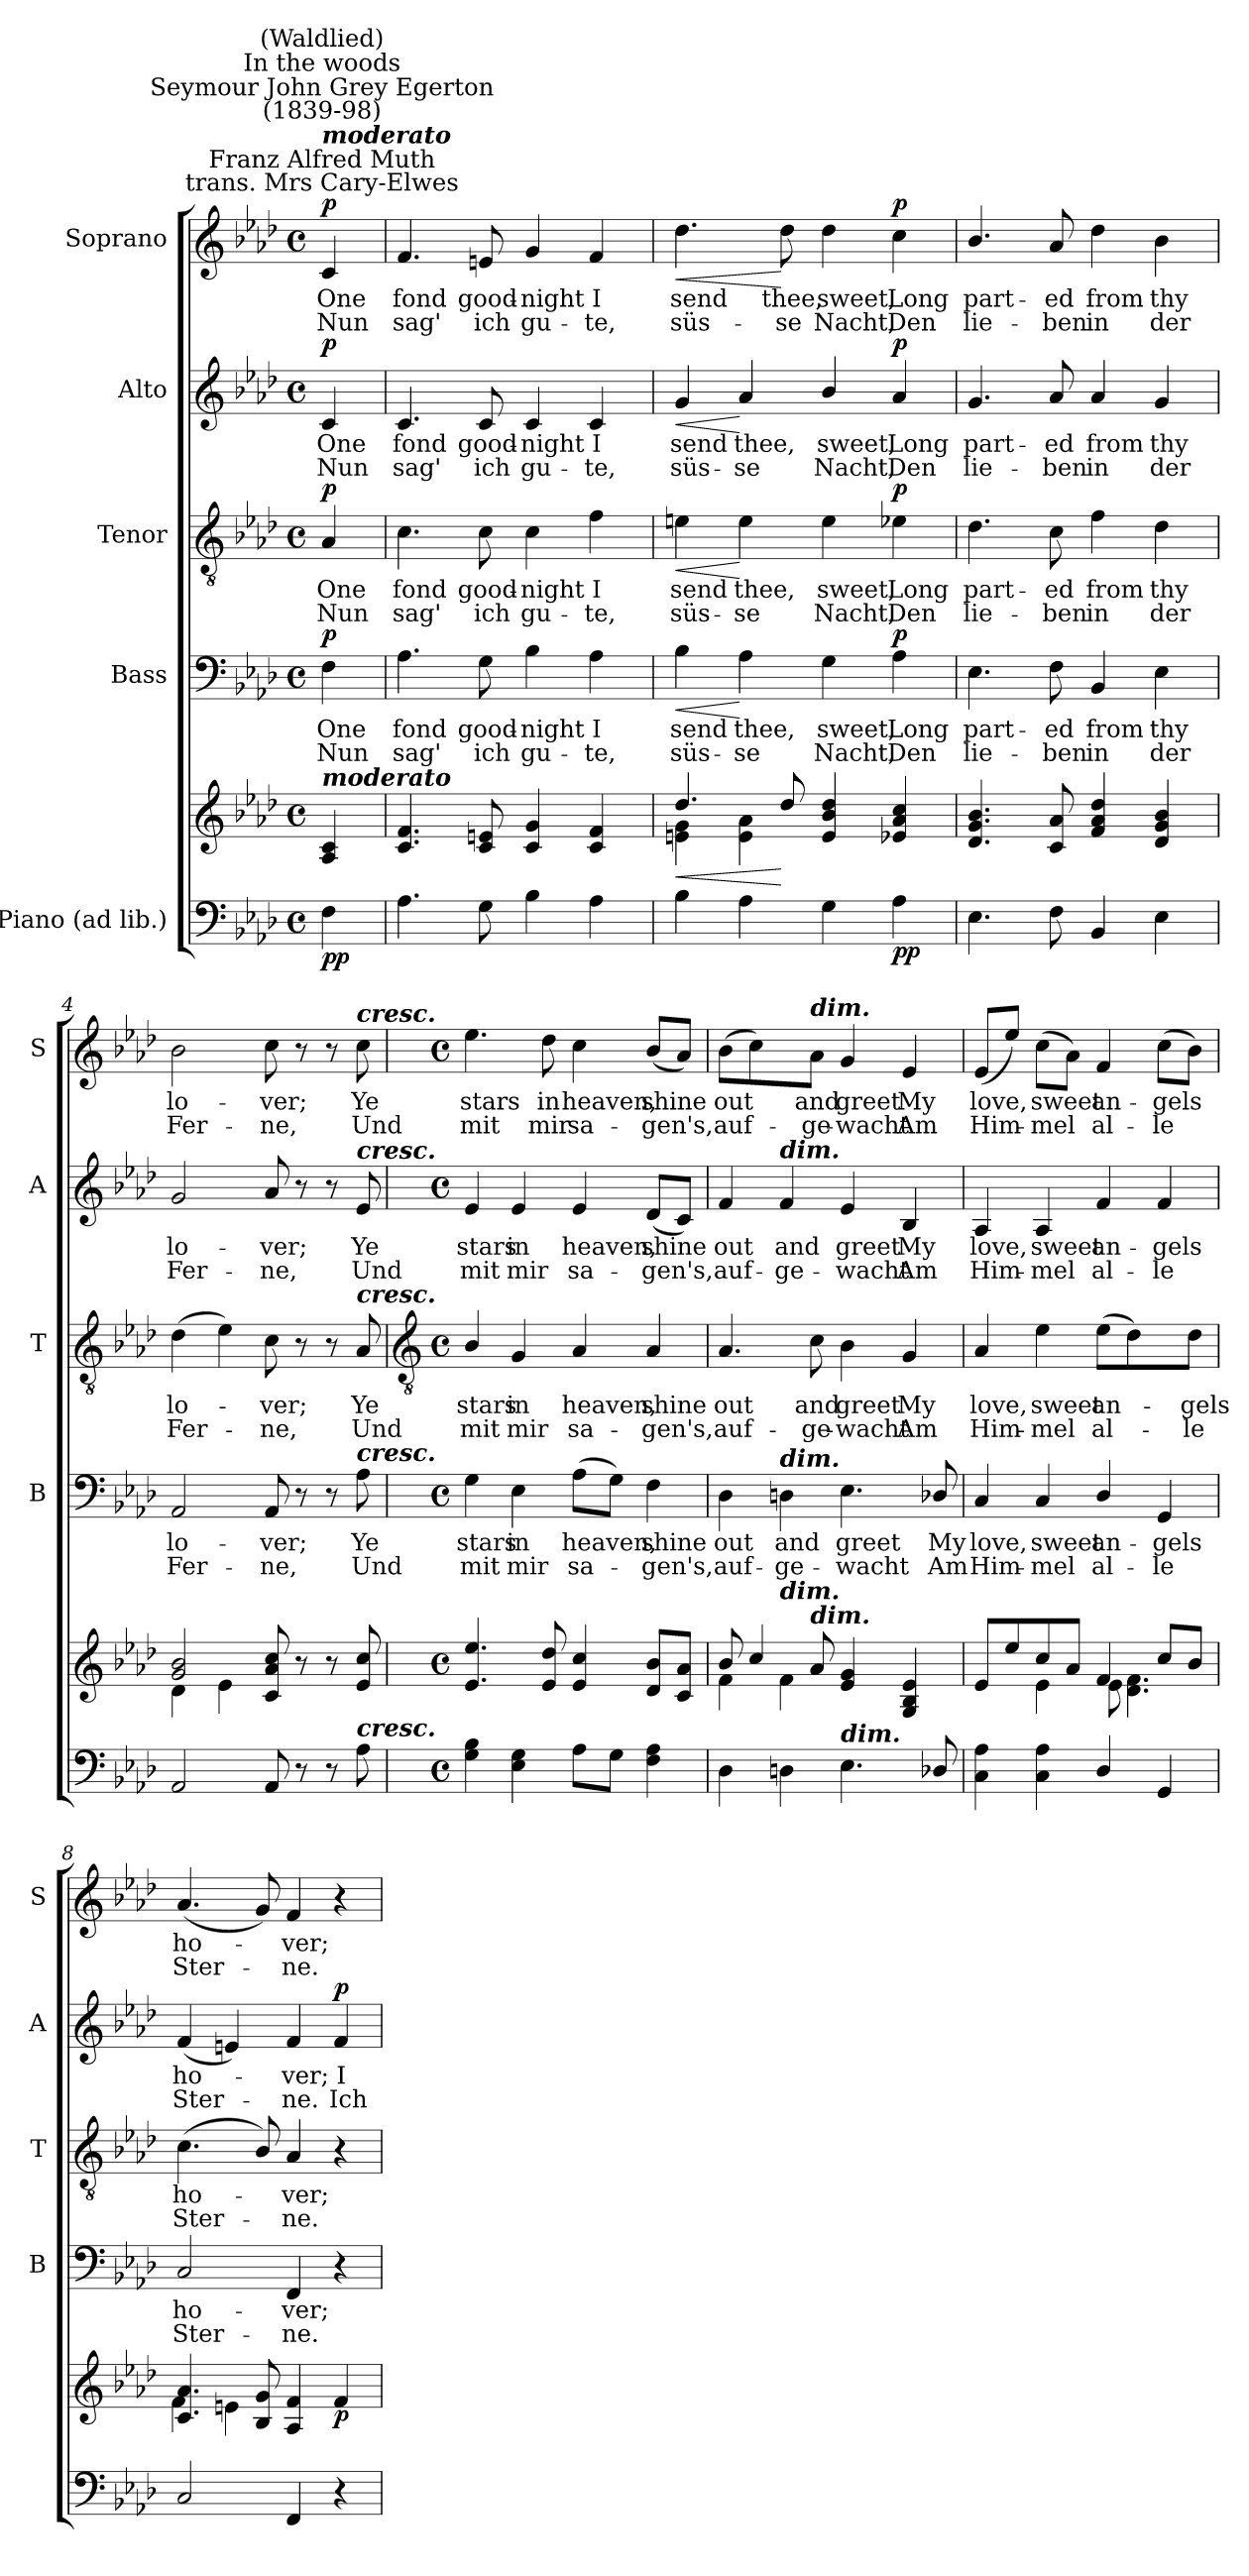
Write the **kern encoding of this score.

**kern	**kern	**dynam	**kern	**text	**text	**dynam	**kern	**text	**text	**dynam	**kern	**text	**text	**dynam	**kern	**text	**text	**dynam
*part5	*part5	*part5	*part4	*part4	*part4	*part4	*part3	*part3	*part3	*part3	*part2	*part2	*part2	*part2	*part1	*part1	*part1	*part1
*staff6	*staff5	*staff5/6	*staff4	*staff4	*staff4	*staff4	*staff3	*staff3	*staff3	*staff3	*staff2	*staff2	*staff2	*staff2	*staff1	*staff1	*staff1	*staff1
*I"Piano (ad lib.)	*	*	*I"Bass	*	*	*	*I"Tenor	*	*	*	*I"Alto	*	*	*	*I"Soprano	*	*	*
*	*	*	*I'B	*	*	*	*I'T	*	*	*	*I'A	*	*	*	*I'S	*	*	*
*clefF4	*clefG2	*	*clefF4	*	*	*	*clefGv2	*	*	*	*clefG2	*	*	*	*clefG2	*	*	*
*k[b-e-a-d-]	*k[b-e-a-d-]	*	*k[b-e-a-d-]	*	*	*	*k[b-e-a-d-]	*	*	*	*k[b-e-a-d-]	*	*	*	*k[b-e-a-d-]	*	*	*
*A-:	*A-:	*	*A-:	*	*	*	*A-:	*	*	*	*A-:	*	*	*	*A-:	*	*	*
*M4/4	*M4/4	*	*M4/4	*	*	*	*M4/4	*	*	*	*M4/4	*	*	*	*M4/4	*	*	*
*met(c)	*met(c)	*	*met(c)	*	*	*	*met(c)	*	*	*	*met(c)	*	*	*	*met(c)	*	*	*
*MM92	*MM92	*	*MM92	*	*	*	*MM92	*	*	*	*MM92	*	*	*	*MM92	*	*	*
=	=	=	=	=	=	=	=	=	=	=	=	=	=	=	=	=	=	=
*	*^	*	*	*	*	*	*	*	*	*	*	*	*	*	*	*	*	*
!	!	!	!	!	!	!	!	!	!	!	!	!	!	!	!	!LO:TX:a:cj:t=Franz Alfred Muth\ntrans. Mrs Cary-Elwes	!	!	!
!	!	!	!	!	!	!	!	!	!	!	!	!	!	!	!	!LO:TX:a:Bi:t=moderato	!	!	!
!	!	!	!	!	!	!	!	!	!	!	!	!	!	!	!	!LO:TX:a:cj:t=Seymour John Grey Egerton\n(1839-98)	!	!	!
!	!	!	!	!	!	!	!	!	!	!	!	!	!	!	!	!LO:TX:a:cj:t=In the woods	!	!	!
!	!	!	!	!	!	!	!	!	!	!	!	!	!	!	!	!LO:TX:a:cj:t=(Waldlied)	!	!	!
!	!LO:TX:a:Bi:t=moderato	!	!	!	!	!	!	!	!	!	!	!	!	!	!	!	!	!	!
!	!	!	!LO:DY:b=2	!	!LO:LY:b	!LO:LY:b	!	!	!LO:LY:b	!LO:LY:b	!	!	!LO:LY:b	!LO:LY:b	!	!	!LO:LY:b	!LO:LY:b	!
!	!	!	!LO:DY:n=1:b	!	!	!	!LO:DY:b	!	!	!	!LO:DY:b	!	!	!	!LO:DY:b	!	!	!	!LO:DY:b
4F\	4A-/ 4c/	4ryy	p p	4F	One	Nun	p	4A-	One	Nun	p	4c	One	Nun	p	4c	One	Nun	p
=1	=1	=1	=1	=1	=1	=1	=1	=1	=1	=1	=1	=1	=1	=1	=1	=1	=1	=1	=1
!	!	!	!	!	!LO:LY:b	!LO:LY:b	!	!	!LO:LY:b	!LO:LY:b	!	!	!LO:LY:b	!LO:LY:b	!	!	!LO:LY:b	!LO:LY:b	!
4.A-	4.c/ 4.f/	1ryy	.	4.A-	fond	sag'	.	4.c	fond	sag'	.	4.c	fond	sag'	.	4.f	fond	sag'	.
!	!	!	!	!	!LO:LY:b	!LO:LY:b	!	!	!LO:LY:b	!LO:LY:b	!	!	!LO:LY:b	!LO:LY:b	!	!	!LO:LY:b	!LO:LY:b	!
8G	8c/ 8en/	.	.	8G	good-	-ich	.	8c	good-	-ich	.	8c	good-	-ich	.	8en	good-	-ich	.
!	!	!	!	!	!LO:LY:b	!LO:LY:b	!	!	!LO:LY:b	!LO:LY:b	!	!	!LO:LY:b	!LO:LY:b	!	!	!LO:LY:b	!LO:LY:b	!
4B-	4c/ 4g/	.	.	4B-	night	gu-	.	4c	night	gu-	.	4c	night	gu-	.	4g	night	gu-	.
!	!	!	!	!	!LO:LY:b	!LO:LY:b	!	!	!LO:LY:b	!LO:LY:b	!	!	!LO:LY:b	!LO:LY:b	!	!	!LO:LY:b	!LO:LY:b	!
4A-	4c/ 4f/	.	.	4A-	-I	te,	.	4f	-I	te,	.	4c	-I	te,	.	4f	-I	te,	.
=2	=2	=2	=2	=2	=2	=2	=2	=2	=2	=2	=2	=2	=2	=2	=2	=2	=2	=2	=2
!	!	!	!LO:HP:b	!	!LO:LY:b	!LO:LY:b	!LO:HP:b	!	!LO:LY:b	!LO:LY:b	!LO:HP:b	!	!LO:LY:b	!LO:LY:b	!LO:HP:b	!	!LO:LY:b	!LO:LY:b	!LO:HP:b
4B-	4.dd-/	4en\ 4g\	<	4B-	send	süs-	<	4en	send	süs-	<	4g	send	süs-	<	4.dd-	send	süs-	<
!	!	!	!	!	!LO:LY:b	!LO:LY:b	!	!	!LO:LY:b	!LO:LY:b	!	!	!LO:LY:b	!LO:LY:b	!	!	!	!	!
4A-	.	4e\ 4a-\	.	4A-	-thee,	se	[	4e	-thee,	se	[	4a-	-thee,	se	[	.	.	.	.
!	!	!	!	!	!	!	!	!	!	!	!	!	!	!	!	!	!LO:LY:b	!LO:LY:b	!
.	8dd-/	.	[	.	.	.	.	.	.	.	.	.	.	.	.	8dd-	-thee,	se	[
!	!	!	!	!	!LO:LY:b	!LO:LY:b	!	!	!LO:LY:b	!LO:LY:b	!	!	!LO:LY:b	!LO:LY:b	!	!	!LO:LY:b	!LO:LY:b	!
4G	4e/ 4b-/ 4dd-/	2ryy	.	4G	sweet,	Nacht,	.	4e	sweet,	Nacht,	.	4b-/	sweet,	Nacht,	.	4dd-	sweet,	Nacht,	.
!	!	!	!LO:DY:b=2	!	!LO:LY:b	!LO:LY:b	!	!	!LO:LY:b	!LO:LY:b	!	!	!LO:LY:b	!LO:LY:b	!	!	!LO:LY:b	!LO:LY:b	!
!	!	!	!LO:DY:n=1:b	!	!	!	!LO:DY:b	!	!	!	!LO:DY:b	!	!	!	!LO:DY:b	!	!	!	!LO:DY:b
4A-	4e-X/ 4a-/ 4cc/	.	p p	4A-	Long	Den	p	4e-X	Long	Den	p	4a-	Long	Den	p	4cc	Long	Den	p
=3	=3	=3	=3	=3	=3	=3	=3	=3	=3	=3	=3	=3	=3	=3	=3	=3	=3	=3	=3
!	!	!	!	!	!LO:LY:b	!LO:LY:b	!	!	!LO:LY:b	!LO:LY:b	!	!	!LO:LY:b	!LO:LY:b	!	!	!LO:LY:b	!LO:LY:b	!
4.E-	4.d-/ 4.g/ 4.b-/	1ryy	.	4.E-	part-	-lie-	.	4.d-	part-	-lie-	.	4.g	part-	-lie-	.	4.b-/	part-	-lie-	.
!	!	!	!	!	!LO:LY:b	!LO:LY:b	!	!	!LO:LY:b	!LO:LY:b	!	!	!LO:LY:b	!LO:LY:b	!	!	!LO:LY:b	!LO:LY:b	!
8F	8c/ 8a-/	.	.	8F	-ed	ben	.	8c	-ed	ben	.	8a-	-ed	ben	.	8a-	-ed	ben	.
!	!	!	!	!	!LO:LY:b	!LO:LY:b	!	!	!LO:LY:b	!LO:LY:b	!	!	!LO:LY:b	!LO:LY:b	!	!	!LO:LY:b	!LO:LY:b	!
4BB-	4f/ 4a-/ 4dd-/	.	.	4BB-	from	in	.	4f	from	in	.	4a-	from	in	.	4dd-	from	in	.
!	!	!	!	!	!LO:LY:b	!LO:LY:b	!	!	!LO:LY:b	!LO:LY:b	!	!	!LO:LY:b	!LO:LY:b	!	!	!LO:LY:b	!LO:LY:b	!
4E-	4d-/ 4g/ 4b-/	.	.	4E-	thy	der	.	4d-	thy	der	.	4g	thy	der	.	4b-	thy	der	.
=4	=4	=4	=4	=4	=4	=4	=4	=4	=4	=4	=4	=4	=4	=4	=4	=4	=4	=4	=4
!	!	!	!	!	!LO:LY:b	!LO:LY:b	!	!	!LO:LY:b	!LO:LY:b	!	!	!LO:LY:b	!LO:LY:b	!	!	!LO:LY:b	!LO:LY:b	!
2AA-	2g/ 2b-/	4d-\	.	2AA-	lo-	-Fer-	.	(>4d-	lo-	Fer-	.	2g	lo-	-Fer-	.	2b-	lo-	-Fer-	.
.	.	4e-\	.	.	.	.	.	4e-)	.	.	.	.	.	.	.	.	.	.	.
!	!	!	!	!	!LO:LY:b	!LO:LY:b	!	!	!LO:LY:b	!LO:LY:b	!	!	!LO:LY:b	!LO:LY:b	!	!	!LO:LY:b	!LO:LY:b	!
8AA-	8c/ 8a-/ 8cc/	2ryy	.	8AA-	-ver;	ne,	.	8c	ver;	ne,	.	8a-	-ver;	ne,	.	8cc	-ver;	ne,	.
8r	8r	.	.	8r	.	.	.	8r	.	.	.	8r	.	.	.	8r	.	.	.
8r	8r	.	.	8r	.	.	.	8r	.	.	.	8r	.	.	.	8r	.	.	.
!	!	!	!	!	!	!	!	!	!	!	!	!	!	!	!	!LO:TX:a:Bi:t=cresc.	!	!	!
!	!	!	!	!	!	!	!	!	!	!	!	!LO:TX:a:Bi:t=cresc.	!	!	!	!	!	!	!
!	!	!	!	!	!	!	!	!LO:TX:a:Bi:t=cresc.	!	!	!	!	!	!	!	!	!	!	!
!	!	!	!	!LO:TX:a:Bi:t=cresc.	!	!	!	!	!	!	!	!	!	!	!	!	!	!	!
!LO:TX:a:Bi:t=cresc.	!	!	!	!	!	!	!	!	!	!	!	!	!	!	!	!	!	!	!
!	!	!	!	!	!LO:LY:b	!LO:LY:b	!	!	!LO:LY:b	!LO:LY:b	!	!	!LO:LY:b	!LO:LY:b	!	!	!LO:LY:b	!LO:LY:b	!
8A-	8e-/ 8cc/	.	.	8A-	Ye	Und	.	8A-	Ye	Und	.	8e-	Ye	Und	.	8cc	Ye	Und	.
!!LO:LB:g=z
=5	=5	=5	=5	=5	=5	=5	=5	=5	=5	=5	=5	=5	=5	=5	=5	=5	=5	=5	=5
*	*	*	*	*	*	*	*	*clefGv2	*	*	*	*	*	*	*	*	*	*	*
*M4/4	*M4/4	*	*	*M4/4	*	*	*	*M4/4	*	*	*	*M4/4	*	*	*	*M4/4	*	*	*
*met(c)	*met(c)	*	*	*met(c)	*	*	*	*met(c)	*	*	*	*met(c)	*	*	*	*met(c)	*	*	*
!	!	!	!	!	!LO:LY:b	!LO:LY:b	!	!	!LO:LY:b	!LO:LY:b	!	!	!LO:LY:b	!LO:LY:b	!	!	!LO:LY:b	!LO:LY:b	!
4G 4B-	4.e-/ 4.ee-/	1ryy	.	4G	stars	mit	.	4B-/	stars	mit	.	4e-	stars	mit	.	4.ee-	stars	mit	.
!	!	!	!	!	!LO:LY:b	!LO:LY:b	!	!	!LO:LY:b	!LO:LY:b	!	!	!LO:LY:b	!LO:LY:b	!	!	!	!	!
4E- 4G	.	.	.	4E-	in	mir	.	4G	in	mir	.	4e-	in	mir	.	.	.	.	.
!	!	!	!	!	!	!	!	!	!	!	!	!	!	!	!	!	!LO:LY:b	!LO:LY:b	!
.	8e-/ 8dd-/	.	.	.	.	.	.	.	.	.	.	.	.	.	.	8dd-	in	mir	.
!	!	!	!	!	!LO:LY:b	!LO:LY:b	!	!	!LO:LY:b	!LO:LY:b	!	!	!LO:LY:b	!LO:LY:b	!	!	!LO:LY:b	!LO:LY:b	!
8A-L	4e-/ 4cc/	.	.	(>8A-L	heaven,	sa-	.	4A-	heaven,	sa-	.	4e-	heaven,	sa-	.	4cc	heaven,	sa-	.
8GJ	.	.	.	8GJ)	.	.	.	.	.	.	.	.	.	.	.	.	.	.	.
!	!	!	!	!	!LO:LY:b	!LO:LY:b	!	!	!LO:LY:b	!LO:LY:b	!	!	!LO:LY:b	!LO:LY:b	!	!	!LO:LY:b	!LO:LY:b	!
4F 4A-	8d-/ 8b-/L	.	.	4F	shine	gen's,	.	4A-	-shine	gen's,	.	(<8d-L	-shine	gen's,	.	(<8b-L	-shine	gen's,	.
.	8c/ 8a-/J	.	.	.	.	.	.	.	.	.	.	8cJ)	.	.	.	8a-J)	.	.	.
=6	=6	=6	=6	=6	=6	=6	=6	=6	=6	=6	=6	=6	=6	=6	=6	=6	=6	=6	=6
!	!	!	!	!	!LO:LY:b	!LO:LY:b	!	!	!LO:LY:b	!LO:LY:b	!	!	!LO:LY:b	!LO:LY:b	!	!	!LO:LY:b	!LO:LY:b	!
4D-	8b-/	4f\	.	4D-	out	auf-	.	4.A-	out	auf-	.	4f	out	auf-	.	(>8b-L	out	auf-	.
.	4cc/	.	.	.	.	.	.	.	.	.	.	.	.	.	.	4cc)	.	.	.
!	!	!	!	!	!	!	!	!	!	!	!	!LO:TX:a:Bi:t=dim.	!	!	!	!	!	!	!
!	!	!	!	!LO:TX:a:Bi:t=dim.	!	!	!	!	!	!	!	!	!	!	!	!	!	!	!
!	!	!LO:TX:a:Bi:t=dim.	!	!	!	!	!	!	!	!	!	!	!	!	!	!	!	!	!
!	!	!	!	!	!LO:LY:b	!LO:LY:b	!	!	!	!	!	!	!LO:LY:b	!LO:LY:b	!	!	!	!	!
4Dn	.	4f\	.	4Dn	-and	ge-	.	.	.	.	.	4f	-and	ge-	.	.	.	.	.
!	!	!	!	!	!	!	!	!	!	!	!	!	!	!	!	!LO:TX:a:Bi:t=dim.	!	!	!
!	!LO:TX:a:Bi:t=dim.	!	!	!	!	!	!	!	!	!	!	!	!	!	!	!	!	!	!
!	!	!	!	!	!	!	!	!	!LO:LY:b	!LO:LY:b	!	!	!	!	!	!	!LO:LY:b	!LO:LY:b	!
.	8a-/	.	.	.	.	.	.	8c	-and	ge-	.	.	.	.	.	8a-J	and	ge-	.
!LO:TX:a:Bi:t=dim.	!	!	!	!	!	!	!	!	!	!	!	!	!	!	!	!	!	!	!
!	!	!	!	!	!LO:LY:b	!LO:LY:b	!	!	!LO:LY:b	!LO:LY:b	!	!	!LO:LY:b	!LO:LY:b	!	!	!LO:LY:b	!LO:LY:b	!
4.E-	4e-/ 4g/	2ryy	.	4.E-	-greet	wacht	.	4B-	-greet	wacht	.	4e-	-greet	wacht	.	4g	-greet	wacht	.
!	!	!	!	!	!	!	!	!	!LO:LY:b	!LO:LY:b	!	!	!LO:LY:b	!LO:LY:b	!	!	!LO:LY:b	!LO:LY:b	!
.	4G/ 4B-/ 4e-/	.	.	.	.	.	.	4G	My	Am	.	4B-	My	Am	.	4e-	My	Am	.
!	!	!	!	!	!LO:LY:b	!LO:LY:b	!	!	!	!	!	!	!	!	!	!	!	!	!
8D-X/	.	.	.	8D-X/	My	Am	.	.	.	.	.	.	.	.	.	.	.	.	.
=7	=7	=7	=7	=7	=7	=7	=7	=7	=7	=7	=7	=7	=7	=7	=7	=7	=7	=7	=7
!	!	!	!	!	!LO:LY:b	!LO:LY:b	!	!	!LO:LY:b	!LO:LY:b	!	!	!LO:LY:b	!LO:LY:b	!	!	!LO:LY:b	!LO:LY:b	!
4C 4A-	8e-/L	4ryy	.	4C	love,	Him-	.	4A-	love,	Him-	.	4A-	love,	Him-	.	(8e-L	love,	Him-	.
.	8ee-/	.	.	.	.	.	.	.	.	.	.	.	.	.	.	8ee-J)	.	.	.
!	!	!	!	!	!LO:LY:b	!LO:LY:b	!	!	!LO:LY:b	!LO:LY:b	!	!	!LO:LY:b	!LO:LY:b	!	!	!LO:LY:b	!LO:LY:b	!
4C 4A-	8cc/	4e-\	.	4C	-sweet	mel	.	4e-	-sweet	mel	.	4A-	-sweet	mel	.	(>8ccL	sweet	mel	.
.	8a-/J	.	.	.	.	.	.	.	.	.	.	.	.	.	.	8a-J)	.	.	.
!	!	!	!	!	!LO:LY:b	!LO:LY:b	!	!	!LO:LY:b	!LO:LY:b	!	!	!LO:LY:b	!LO:LY:b	!	!	!LO:LY:b	!LO:LY:b	!
4D-/	4f/	8e-\	.	4D-/	an-	-al-	.	(>8e-L	an-	al-	.	4f	an-	-al-	.	4f	an-	-al-	.
.	.	4.d-\ 4.f\	.	.	.	.	.	4d-)	.	.	.	.	.	.	.	.	.	.	.
!	!	!	!	!	!LO:LY:b	!LO:LY:b	!	!	!	!	!	!	!LO:LY:b	!LO:LY:b	!	!	!LO:LY:b	!LO:LY:b	!
4GG	8cc/L	.	.	4GG	-gels	le	.	.	.	.	.	4f	-gels	le	.	(>8ccL	-gels	le	.
!	!	!	!	!	!	!	!	!	!LO:LY:b	!LO:LY:b	!	!	!	!	!	!	!	!	!
.	8b-/J	.	.	.	.	.	.	8d-J	gels	le	.	.	.	.	.	8b-J)	.	.	.
=8	=8	=8	=8	=8	=8	=8	=8	=8	=8	=8	=8	=8	=8	=8	=8	=8	=8	=8	=8
!	!	!	!	!	!LO:LY:b	!LO:LY:b	!	!	!LO:LY:b	!LO:LY:b	!	!	!LO:LY:b	!LO:LY:b	!	!	!LO:LY:b	!LO:LY:b	!
2C	4.c/ 4.a-/	4f\	.	2C	ho-	-Ster-	.	(<4.c	ho-	Ster-	.	(<4f	ho-	Ster-	.	(<4.a-	ho-	Ster-	.
.	.	4en\	.	.	.	.	.	.	.	.	.	4en)	.	.	.	.	.	.	.
.	8B-/ 8g/	.	.	.	.	.	.	8B-/)	.	.	.	.	.	.	.	8g)	.	.	.
!	!	!	!	!	!LO:LY:b	!LO:LY:b	!	!	!LO:LY:b	!LO:LY:b	!	!	!LO:LY:b	!LO:LY:b	!	!	!LO:LY:b	!LO:LY:b	!
4FF	4A-/ 4f/	2ryy	.	4FF	-ver;	ne.	.	4A-	ver;	ne.	.	4f	ver;	ne.	.	4f	ver;	ne.	.
!	!	!	!LO:DY:b	!	!	!	!	!	!	!	!	!	!LO:LY:b	!LO:LY:b	!LO:DY:b	!	!	!	!
4r	4f/	.	p	4r	.	.	.	4r	.	.	.	4f	I	Ich	p	4r	.	.	.
*	*v	*v	*	*	*	*	*	*	*	*	*	*	*	*	*	*	*	*	*
=	=	=	=	=	=	=	=	=	=	=	=	=	=	=	=	=	=	=
*-	*-	*-	*-	*-	*-	*-	*-	*-	*-	*-	*-	*-	*-	*-	*-	*-	*-	*-
